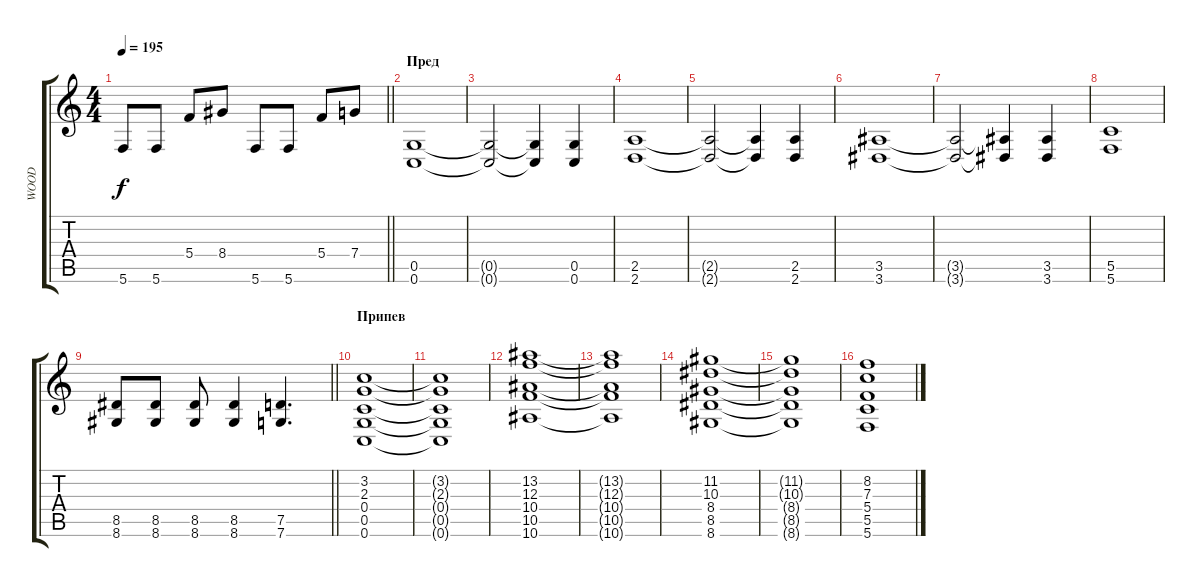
\track ("WOOD" "WOOD") {instrument distortionguitar}
\staff {score tabs}
\tuning (D4 A3 F3 C3 G2 C2) {hide}
\ts (4 4)
\tempo 195
\clef g2
\barLineRight lightlight
\ks c
5.6.8{dy f} 5.6.8 5.4.8 8.4.8 5.6.8 5.6.8 5.4.8 7.4.8 |
\section ("" "Пред")
(0.5 0.6).1 |
(0.5{t} 0.6{t}).2 (0.5{t} 0.6{t}).4 (0.5 0.6).4 |
(2.5 2.6).1 |
(2.5{t} 2.6{t}).2 (2.5{t} 2.6{t}).4 (2.5 2.6).4 |
(3.5 3.6).1 |
(3.5{t} 3.6{t}).2 (3.5{t} 3.6{t}).4 (3.5 3.6).4 |
(5.5 5.6).1 |
\barLineRight lightlight
(8.5 8.6).8 (8.5 8.6).8 (8.5 8.6).8 (8.5 8.6).4 (7.5 7.6).4{d} |
\section ("" "Припев")
(3.2 2.3 0.4 0.5 0.6).1 |
(3.2{t} 2.3{t} 0.4{t} 0.5{t} 0.6{t}).1 |
(13.2 12.3 10.4 10.5 10.6).1 |
(13.2{t} 12.3{t} 10.4{t} 10.5{t} 10.6{t}).1 |
(11.2 10.3 8.4 8.5 8.6).1 |
(11.2{t} 10.3{t} 8.4{t} 8.5{t} 8.6{t}).1 |
(8.2 7.3 5.4 5.5 5.6).1
